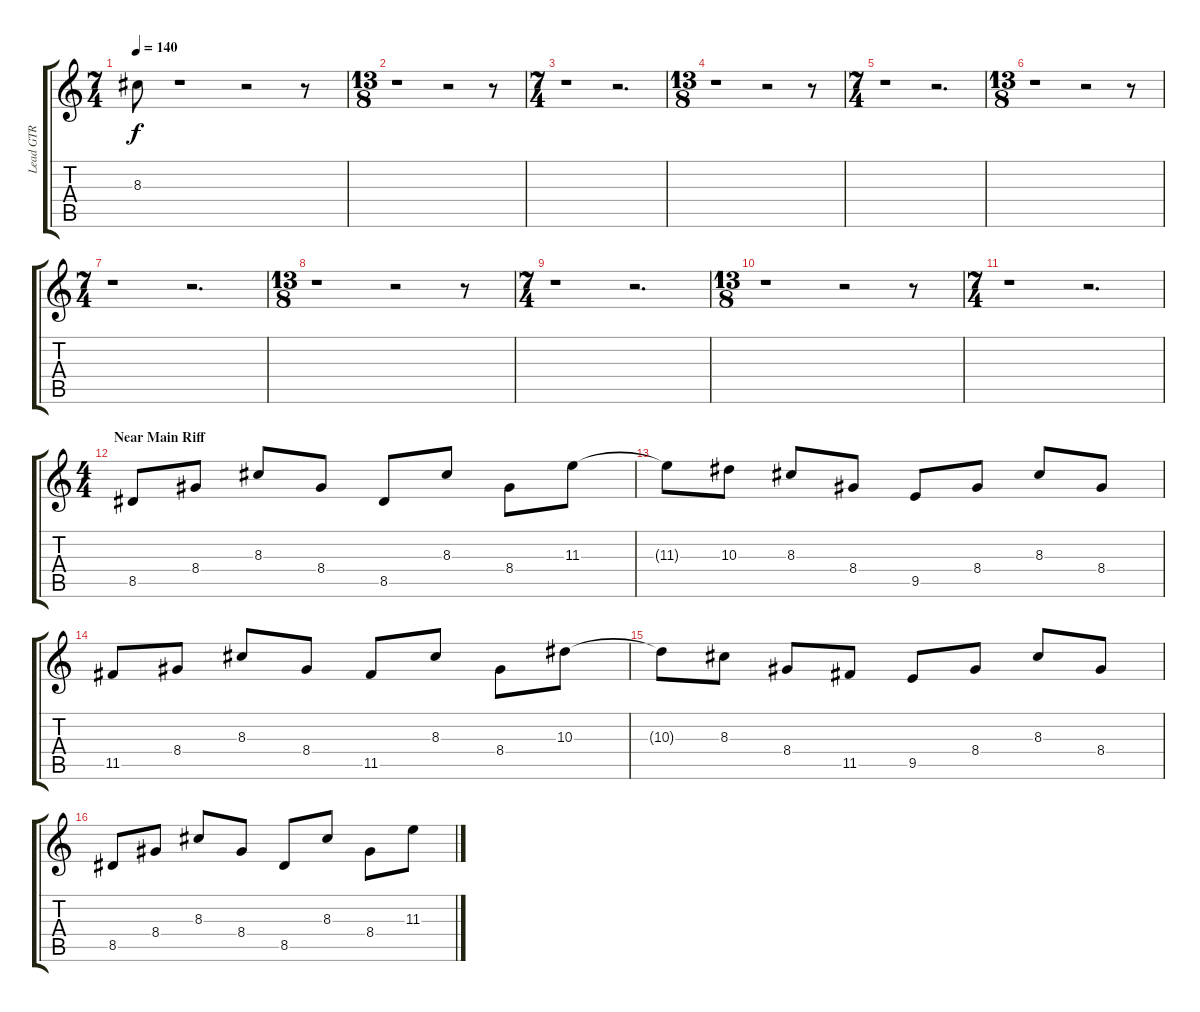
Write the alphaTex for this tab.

\track ("Lead GTR" "Lead GTR") {instrument overdrivenguitar}
\staff {score tabs}
\tuning (D4 A3 F3 C3 G2 D2) {hide}
\ts (7 4)
\tempo 140
\clef g2
\ks aminor
8.3{t}.8{dy f} r.1 r.2 r.8 |
\ts (13 8)
r.1 r.2 r.8 |
\ts (7 4)
r.1 r.2{d} |
\ts (13 8)
r.1 r.2 r.8 |
\ts (7 4)
r.1 r.2{d} |
\ts (13 8)
r.1 r.2 r.8 |
\ts (7 4)
r.1 r.2{d} |
\ts (13 8)
r.1 r.2 r.8 |
\ts (7 4)
r.1 r.2{d} |
\ts (13 8)
r.1 r.2 r.8 |
\ts (7 4)
r.1 r.2{d} |
\ts (4 4)
\section ("" "Near Main Riff")
8.5.8 8.4.8 8.3.8 8.4.8 8.5.8 8.3.8 8.4.8 11.3.8 |
11.3{t}.8 10.3.8 8.3.8 8.4.8 9.5.8 8.4.8 8.3.8 8.4.8 |
11.5.8 8.4.8 8.3.8 8.4.8 11.5.8 8.3.8 8.4.8 10.3.8 |
10.3{t}.8 8.3.8 8.4.8 11.5.8 9.5.8 8.4.8 8.3.8 8.4.8 |
8.5.8 8.4.8 8.3.8 8.4.8 8.5.8 8.3.8 8.4.8 11.3.8
